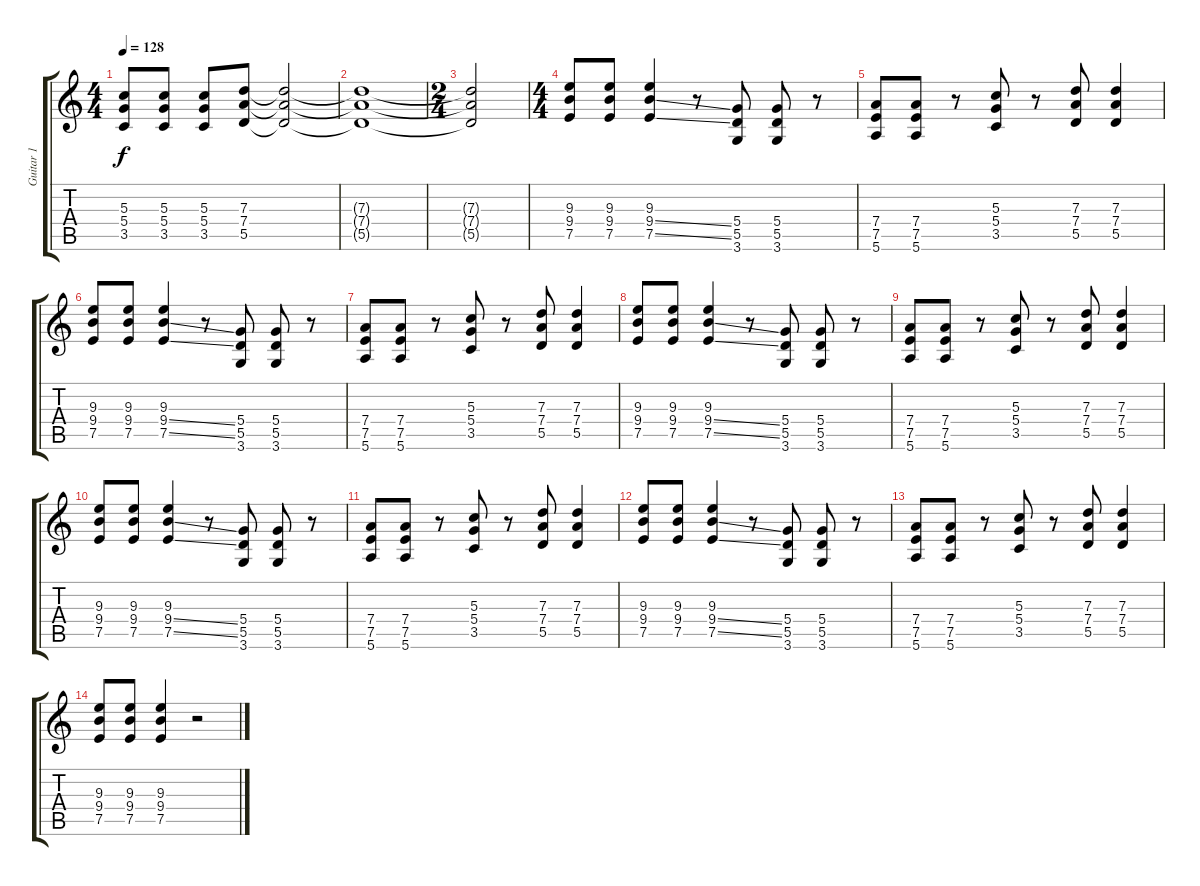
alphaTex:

\track ("Guitar 1" "Guitar 1") {instrument distortionguitar}
\staff {score tabs}
\tuning (E4 B3 G3 D3 A2 E2) {hide}
\ts (4 4)
\tempo 128
\clef g2
\ks c
(5.3 5.4 3.5).8{dy f} (5.3 5.4 3.5).8 (5.3 5.4 3.5).8 (7.3 7.4 5.5).8 (7.3{t} 7.4{t} 5.5{t}).2 |
(7.3{t} 7.4{t} 5.5{t}).1 |
\ts (2 4)
(7.3{t} 7.4{t} 5.5{t}).2 |
\ts (4 4)
(9.3 9.4 7.5).8 (9.3 9.4 7.5).8 (9.3 9.4{ss} 7.5{ss}).4 r.8 (5.4 5.5 3.6).8 (5.4 5.5 3.6).8 r.8 |
(7.4 7.5 5.6).8 (7.4 7.5 5.6).8 r.8 (5.3 5.4 3.5).8 r.8 (7.3 7.4 5.5).8 (7.3 7.4 5.5).4 |
(9.3 9.4 7.5).8 (9.3 9.4 7.5).8 (9.3 9.4{ss} 7.5{ss}).4 r.8 (5.4 5.5 3.6).8 (5.4 5.5 3.6).8 r.8 |
(7.4 7.5 5.6).8 (7.4 7.5 5.6).8 r.8 (5.3 5.4 3.5).8 r.8 (7.3 7.4 5.5).8 (7.3 7.4 5.5).4 |
(9.3 9.4 7.5).8 (9.3 9.4 7.5).8 (9.3 9.4{ss} 7.5{ss}).4 r.8 (5.4 5.5 3.6).8 (5.4 5.5 3.6).8 r.8 |
(7.4 7.5 5.6).8 (7.4 7.5 5.6).8 r.8 (5.3 5.4 3.5).8 r.8 (7.3 7.4 5.5).8 (7.3 7.4 5.5).4 |
(9.3 9.4 7.5).8 (9.3 9.4 7.5).8 (9.3 9.4{ss} 7.5{ss}).4 r.8 (5.4 5.5 3.6).8 (5.4 5.5 3.6).8 r.8 |
(7.4 7.5 5.6).8 (7.4 7.5 5.6).8 r.8 (5.3 5.4 3.5).8 r.8 (7.3 7.4 5.5).8 (7.3 7.4 5.5).4 |
(9.3 9.4 7.5).8 (9.3 9.4 7.5).8 (9.3 9.4{ss} 7.5{ss}).4 r.8 (5.4 5.5 3.6).8 (5.4 5.5 3.6).8 r.8 |
(7.4 7.5 5.6).8 (7.4 7.5 5.6).8 r.8 (5.3 5.4 3.5).8 r.8 (7.3 7.4 5.5).8 (7.3 7.4 5.5).4 |
(9.3 9.4 7.5).8 (9.3 9.4 7.5).8 (9.3 9.4 7.5).4 r.2
